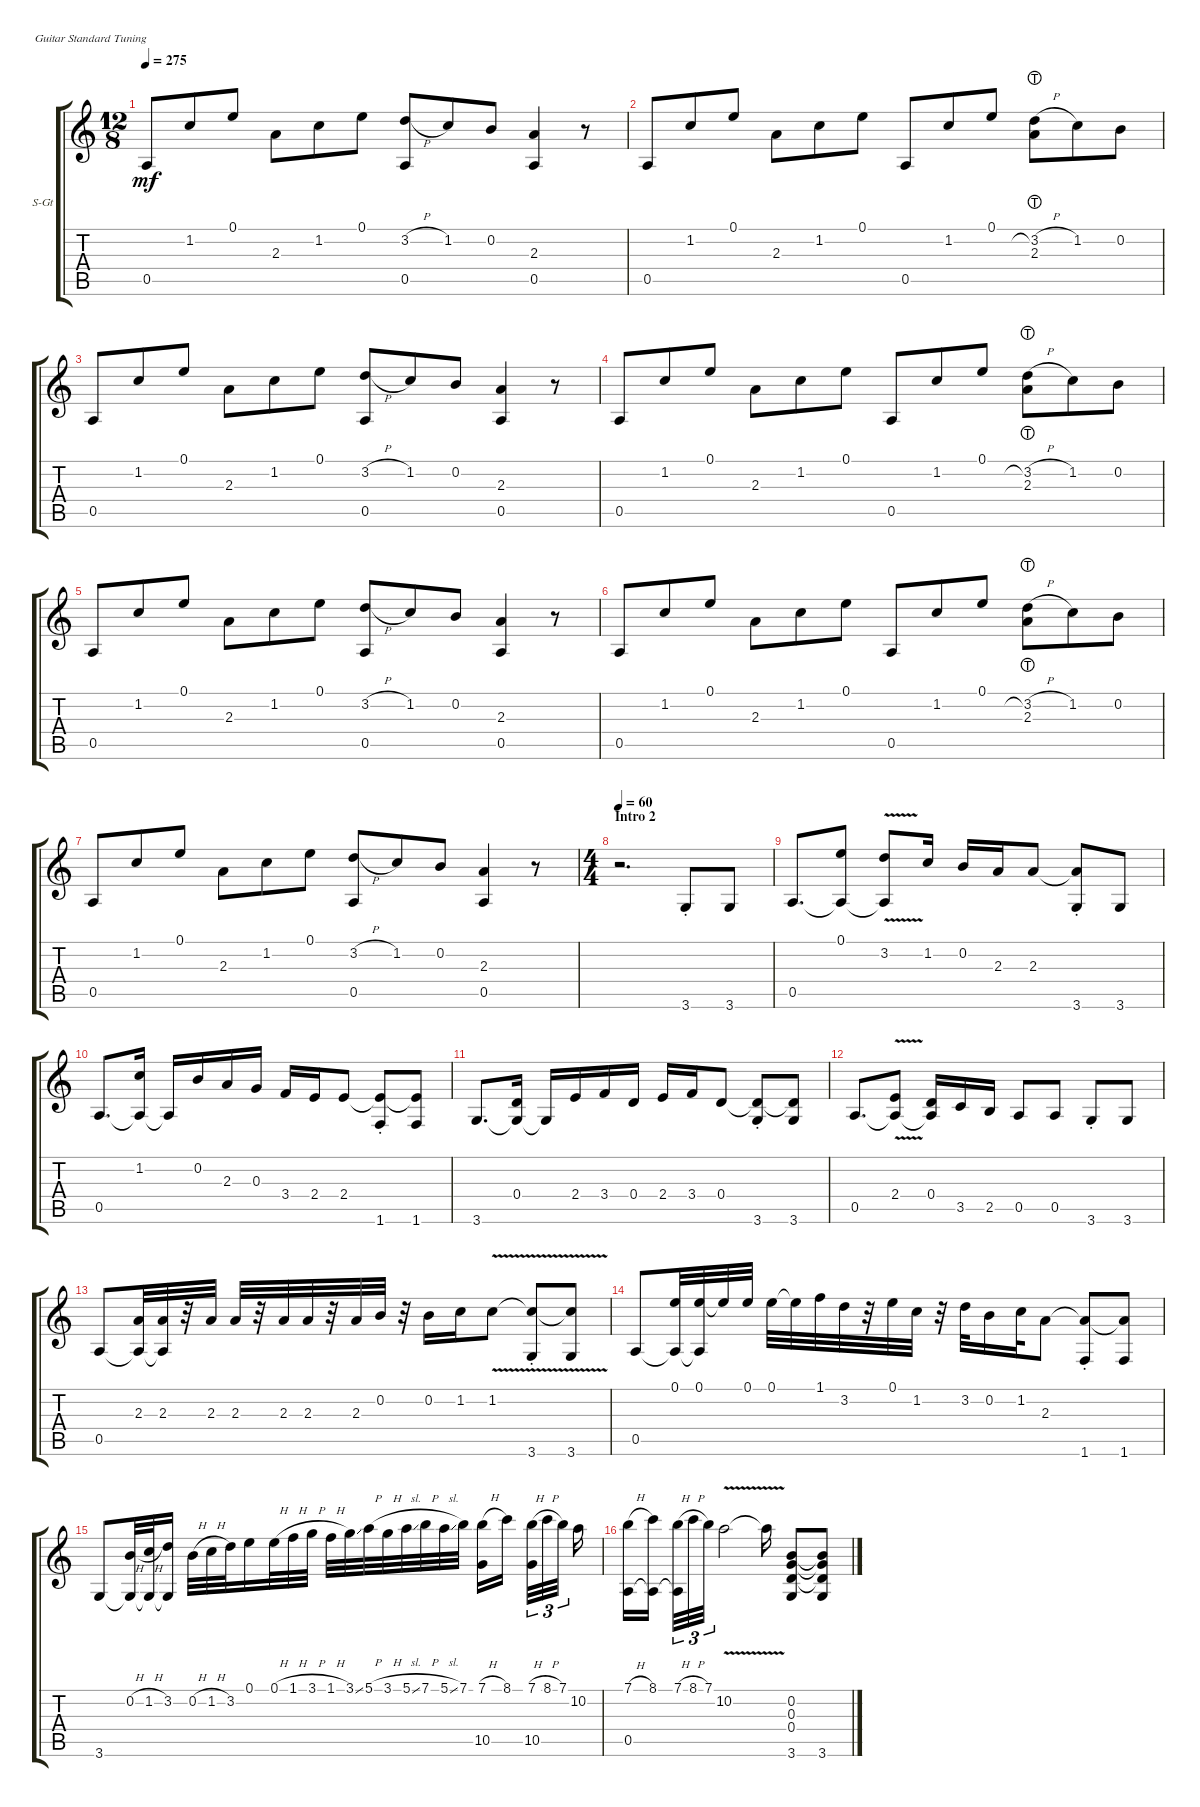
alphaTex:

\defaultSystemsLayout 4
\bracketExtendMode groupsimilarinstruments
\firstSystemTrackNameOrientation horizontal
\otherSystemsTrackNameOrientation horizontal
\track ("Steel Guitar" "S-Gt") {instrument acousticguitarsteel}
\staff {score tabs}
\tuning (E4 B3 G3 D3 A2 E2)
\ts (12 8)
\tempo 275
\clef g2
\ks c
0.5.8{dy mf} 1.2.8 0.1.8 2.3.8 1.2.8 0.1.8 (0.5 3.2{h}).8 1.2.8 0.2.8 (2.3 0.5).4 r.8 |
0.5.8 1.2.8 0.1.8 2.3.8 1.2.8 0.1.8 0.5.8 1.2.8 0.1.8 (2.3 3.2{h lht}).8 1.2.8 0.2.8 |
0.5.8 1.2.8 0.1.8 2.3.8 1.2.8 0.1.8 (0.5 3.2{h}).8 1.2.8 0.2.8 (2.3 0.5).4 r.8 |
0.5.8 1.2.8 0.1.8 2.3.8 1.2.8 0.1.8 0.5.8 1.2.8 0.1.8 (2.3 3.2{h lht}).8 1.2.8 0.2.8 |
0.5.8 1.2.8 0.1.8 2.3.8 1.2.8 0.1.8 (0.5 3.2{h}).8 1.2.8 0.2.8 (2.3 0.5).4 r.8 |
0.5.8 1.2.8 0.1.8 2.3.8 1.2.8 0.1.8 0.5.8 1.2.8 0.1.8 (2.3 3.2{h lht}).8 1.2.8 0.2.8 |
0.5.8 1.2.8 0.1.8 2.3.8 1.2.8 0.1.8 (0.5 3.2{h}).8 1.2.8 0.2.8 (2.3 0.5).4 r.8 |
\ts (4 4)
\section ("" "Intro 2")
\tempo 60
r.2{d} 3.6{st}.8 3.6.8 |
0.5.8{d} (0.1 0.5{t}).8 (3.2{v} 0.5{t}).8 1.2.16 0.2.16 2.3.16 2.3.8 (2.3{t} 3.6{st}).8 3.6.8 |
0.5.8{d} (1.2 0.5{t}).16 0.5{t}.16 0.2.16 2.3.16 0.3.16 3.4.16 2.4.16 2.4.8 (2.4{t} 1.6{st}).8 (1.6 2.4{t}).8 |
3.6.8{d} (0.4 3.6{t}).16 3.6{t}.16 2.4.16 3.4.16 0.4.16 2.4.16 3.4.16 0.4.8 (0.4{t} 3.6{st}).8 (0.4{t} 3.6).8 |
0.5.8{d} (2.4{v} 0.5{t}).8 (0.4 0.5{t}).16 3.5.16 2.5.16 0.5.8 0.5.8 3.6{st}.8 3.6.8 |
0.5.8 (2.3 0.5{t}).32 (2.3 0.5{t}).32 r.32 2.3.32 2.3.32 r.32 2.3.32 2.3.32 r.32 2.3.32 0.2.32 r.32 0.2.16 1.2.16 1.2{v}.8 (3.6{st} 1.2{v t}).8 (3.6 1.2{v t}).8 |
0.5.8 (0.1 0.5{t}).32 (0.1 0.5{t}).32 0.1{t}.32 0.1.32 0.1.32 0.1{t}.32 1.1.32 3.2.32 r.32 0.1.32 1.2.32 r.32 3.2.32 0.2.16 1.2.32 2.3.8 (1.6{st} 2.3{t}).8 (1.6 2.3{t}).8 |
3.6.8 (0.2{h} 3.6{t}).32 (1.2{h} 3.6{t}).32 (3.2 3.6{t}).16 0.2{h}.32 1.2{h}.32 3.2.32 0.1.16 0.1{h}.32 1.1{h}.32 3.1{h}.32 1.1{h}.32 3.1{ss}.32 5.1{h}.32 3.1{h}.32 5.1{sl}.32 7.1{h}.32 5.1{sl}.32 7.1.32 (7.1{h} 10.5).16 8.1.16 (10.5 7.1{h}).32{tu (3 2)} 8.1{h}.32{tu (3 2)} 7.1.32{tu (3 2)} 10.2.16 |
(7.1{h} 0.5).16 (8.1 0.5{t}).16 (7.1{h} 0.5{t}).32{tu (3 2)} 8.1{h}.32{tu (3 2)} 7.1.32{tu (3 2)} 10.2{v}.2 10.2{v t}.16 (3.6 0.2 0.3 0.4).8 (3.6 0.4{t} 0.3{t} 0.2{t}).8
